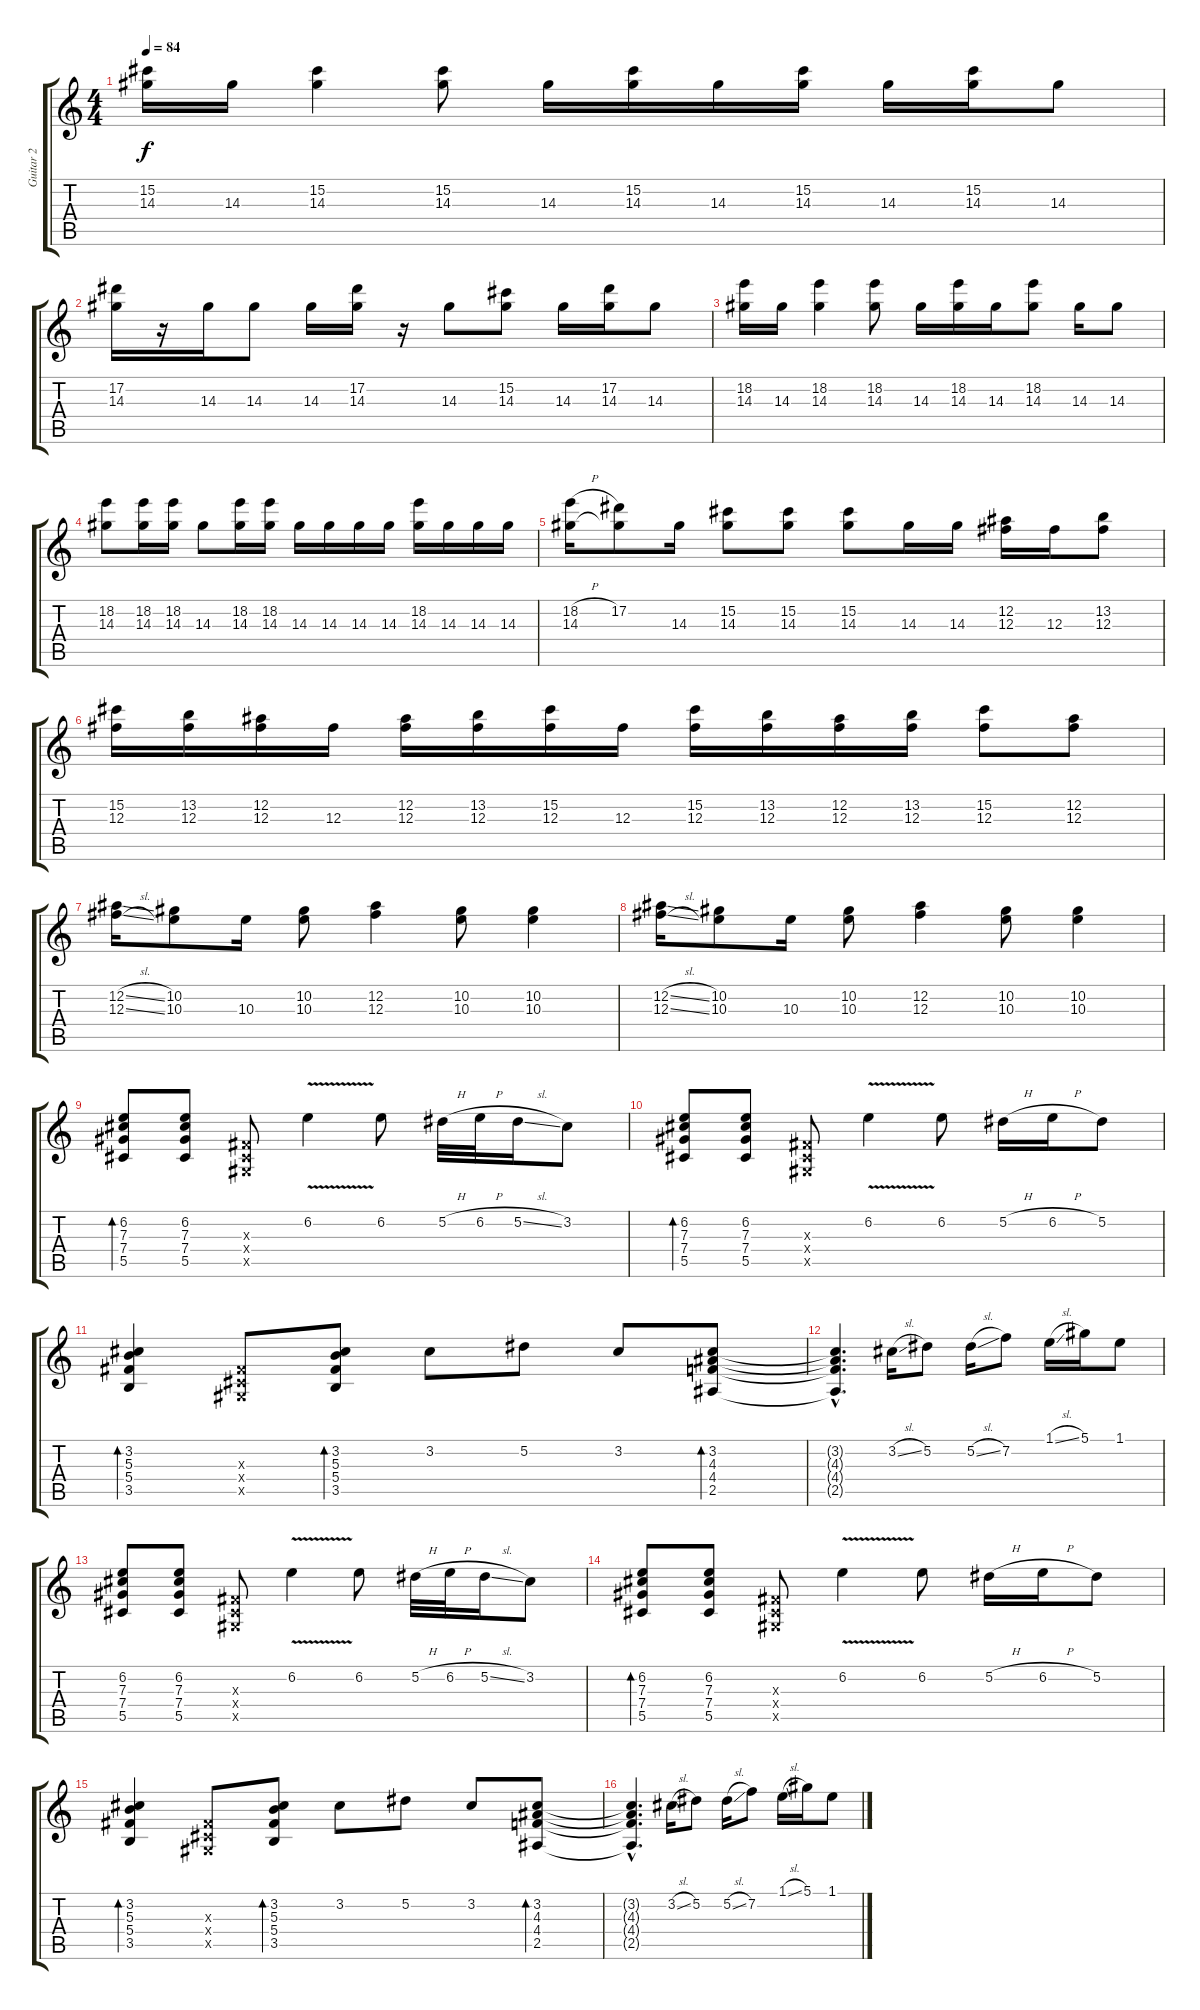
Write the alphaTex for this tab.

\track ("Guitar 2" "Guitar 2") {instrument acousticguitarsteel}
\staff {score tabs}
\tuning (Eb4 Bb3 Gb3 Db3 Ab2 Db2) {hide}
\ts (4 4)
\tempo 84
\clef g2
\ks c
(15.2 14.3).16{dy f} 14.3.16 (15.2 14.3).4 (15.2 14.3).8 14.3.16 (15.2 14.3).16 14.3.16 (15.2 14.3).16 14.3.16 (15.2 14.3).16 14.3.8 |
(17.2 14.3).16 r.16 14.3.16 14.3.8 14.3.16 (17.2 14.3).16 r.16 14.3.8 (15.2 14.3).8 14.3.16 (17.2 14.3).16 14.3.8 |
(18.2 14.3).16 14.3.16 (18.2 14.3).4 (18.2 14.3).8 14.3.16 (18.2 14.3).16 14.3.16 (18.2 14.3).8 14.3.16 14.3.8 |
(18.2 14.3).8 (18.2 14.3).16 (18.2 14.3).16 14.3.8 (18.2 14.3).16 (18.2 14.3).16 14.3.16 14.3.16 14.3.16 14.3.16 (18.2 14.3).16 14.3.16 14.3.16 14.3.16 |
(18.2{h} 14.3).16 (17.2 14.3{t}).8 14.3.16 (15.2 14.3).8 (15.2 14.3).8 (15.2 14.3).8 14.3.16 14.3.16 (12.2 12.3).16 12.3.16 (13.2 12.3).8 |
(15.2 12.3).16 (13.2 12.3).16 (12.2 12.3).16 12.3.16 (12.2 12.3).16 (13.2 12.3).16 (15.2 12.3).16 12.3.16 (15.2 12.3).16 (13.2 12.3).16 (12.2 12.3).16 (13.2 12.3).16 (15.2 12.3).8 (12.2 12.3).8 |
(12.2{sl} 12.3{sl}).16 (10.2 10.3).8 10.3.16 (10.2 10.3).8 (12.2 12.3).4 (10.2 10.3).8 (10.2 10.3).4 |
(12.2{sl} 12.3{sl}).16 (10.2 10.3).8 10.3.16 (10.2 10.3).8 (12.2 12.3).4 (10.2 10.3).8 (10.2 10.3).4 |
(6.2 7.3 7.4 5.5).8{bd 60} (6.2 7.3 7.4 5.5).8 (0.3{x} 0.4{x} 0.5{x}).8 6.2{v}.4 6.2.8 5.2{h}.32 6.2{h}.32 5.2{sl}.16 3.2.8 |
(6.2 7.3 7.4 5.5).8{bd 30} (6.2 7.3 7.4 5.5).8 (0.3{x} 0.4{x} 0.5{x}).8 6.2{v}.4 6.2.8 5.2{h}.16 6.2{h}.16 5.2.8 |
(3.2 5.3 5.4 3.5).4{bd 60} (0.3{x} 0.4{x} 0.5{x}).8 (3.2 5.3 5.4 3.5).8{bd 60} 3.2.8 5.2.8 3.2.8 (3.2 4.3 4.4 2.5).8{bd 60} |
(3.2{hac t} 4.3{hac t} 4.4{hac t} 2.5{hac t}).4{d} 3.2{sl}.16 5.2.8 5.2{sl}.16 7.2.8 1.1{sl}.16 5.1.16 1.1.8 |
(6.2 7.3 7.4 5.5).8 (6.2 7.3 7.4 5.5).8 (0.3{x} 0.4{x} 0.5{x}).8 6.2{v}.4 6.2.8 5.2{h}.32 6.2{h}.32 5.2{sl}.16 3.2.8 |
(6.2 7.3 7.4 5.5).8{bd 30} (6.2 7.3 7.4 5.5).8 (0.3{x} 0.4{x} 0.5{x}).8 6.2{v}.4 6.2.8 5.2{h}.16 6.2{h}.16 5.2.8 |
(3.2 5.3 5.4 3.5).4{bd 60} (0.3{x} 0.4{x} 0.5{x}).8 (3.2 5.3 5.4 3.5).8{bd 60} 3.2.8 5.2.8 3.2.8 (3.2 4.3 4.4 2.5).8{bd 60} |
(3.2{hac t} 4.3{hac t} 4.4{hac t} 2.5{hac t}).4{d} 3.2{sl}.16 5.2.8 5.2{sl}.16 7.2.8 1.1{sl}.16 5.1.16 1.1.8
